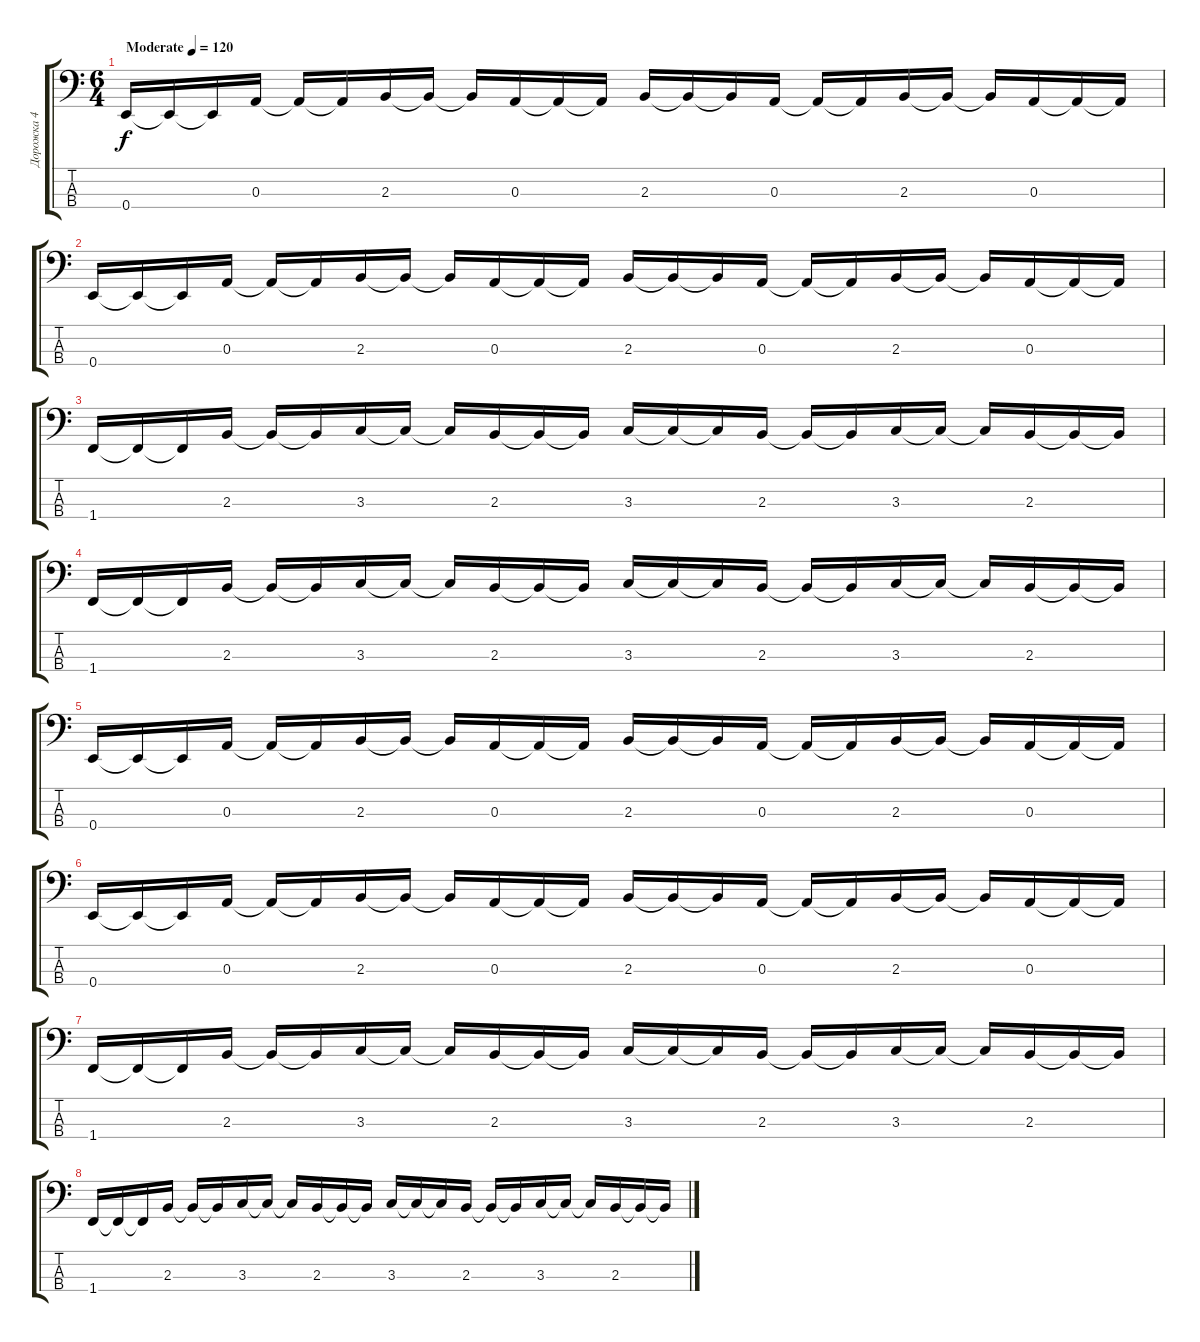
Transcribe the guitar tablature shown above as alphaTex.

\track ("Дорожка 4" "Дорожка 4") {instrument electricbassfinger}
\staff {score tabs}
\tuning (G2 D2 A1 E1) {hide}
\ts (6 4)
\tempo (120 "Moderate")
\clef f4
\ks c
0.4.16{dy f instrument electricbassfinger} 0.4{t}.16 0.4{t}.16 0.3.16 0.3{t}.16 0.3{t}.16 2.3.16 2.3{t}.16 2.3{t}.16 0.3.16 0.3{t}.16 0.3{t}.16 2.3.16 2.3{t}.16 2.3{t}.16 0.3.16 0.3{t}.16 0.3{t}.16 2.3.16 2.3{t}.16 2.3{t}.16 0.3.16 0.3{t}.16 0.3{t}.16 |
0.4.16 0.4{t}.16 0.4{t}.16 0.3.16 0.3{t}.16 0.3{t}.16 2.3.16 2.3{t}.16 2.3{t}.16 0.3.16 0.3{t}.16 0.3{t}.16 2.3.16 2.3{t}.16 2.3{t}.16 0.3.16 0.3{t}.16 0.3{t}.16 2.3.16 2.3{t}.16 2.3{t}.16 0.3.16 0.3{t}.16 0.3{t}.16 |
1.4.16 1.4{t}.16 1.4{t}.16 2.3.16 2.3{t}.16 2.3{t}.16 3.3.16 3.3{t}.16 3.3{t}.16 2.3.16 2.3{t}.16 2.3{t}.16 3.3.16 3.3{t}.16 3.3{t}.16 2.3.16 2.3{t}.16 2.3{t}.16 3.3.16 3.3{t}.16 3.3{t}.16 2.3.16 2.3{t}.16 2.3{t}.16 |
1.4.16 1.4{t}.16 1.4{t}.16 2.3.16 2.3{t}.16 2.3{t}.16 3.3.16 3.3{t}.16 3.3{t}.16 2.3.16 2.3{t}.16 2.3{t}.16 3.3.16 3.3{t}.16 3.3{t}.16 2.3.16 2.3{t}.16 2.3{t}.16 3.3.16 3.3{t}.16 3.3{t}.16 2.3.16 2.3{t}.16 2.3{t}.16 |
0.4.16 0.4{t}.16 0.4{t}.16 0.3.16 0.3{t}.16 0.3{t}.16 2.3.16 2.3{t}.16 2.3{t}.16 0.3.16 0.3{t}.16 0.3{t}.16 2.3.16 2.3{t}.16 2.3{t}.16 0.3.16 0.3{t}.16 0.3{t}.16 2.3.16 2.3{t}.16 2.3{t}.16 0.3.16 0.3{t}.16 0.3{t}.16 |
0.4.16 0.4{t}.16 0.4{t}.16 0.3.16 0.3{t}.16 0.3{t}.16 2.3.16 2.3{t}.16 2.3{t}.16 0.3.16 0.3{t}.16 0.3{t}.16 2.3.16 2.3{t}.16 2.3{t}.16 0.3.16 0.3{t}.16 0.3{t}.16 2.3.16 2.3{t}.16 2.3{t}.16 0.3.16 0.3{t}.16 0.3{t}.16 |
1.4.16 1.4{t}.16 1.4{t}.16 2.3.16 2.3{t}.16 2.3{t}.16 3.3.16 3.3{t}.16 3.3{t}.16 2.3.16 2.3{t}.16 2.3{t}.16 3.3.16 3.3{t}.16 3.3{t}.16 2.3.16 2.3{t}.16 2.3{t}.16 3.3.16 3.3{t}.16 3.3{t}.16 2.3.16 2.3{t}.16 2.3{t}.16 |
1.4.16 1.4{t}.16 1.4{t}.16 2.3.16 2.3{t}.16 2.3{t}.16 3.3.16 3.3{t}.16 3.3{t}.16 2.3.16 2.3{t}.16 2.3{t}.16 3.3.16 3.3{t}.16 3.3{t}.16 2.3.16 2.3{t}.16 2.3{t}.16 3.3.16 3.3{t}.16 3.3{t}.16 2.3.16 2.3{t}.16 2.3{t}.16
